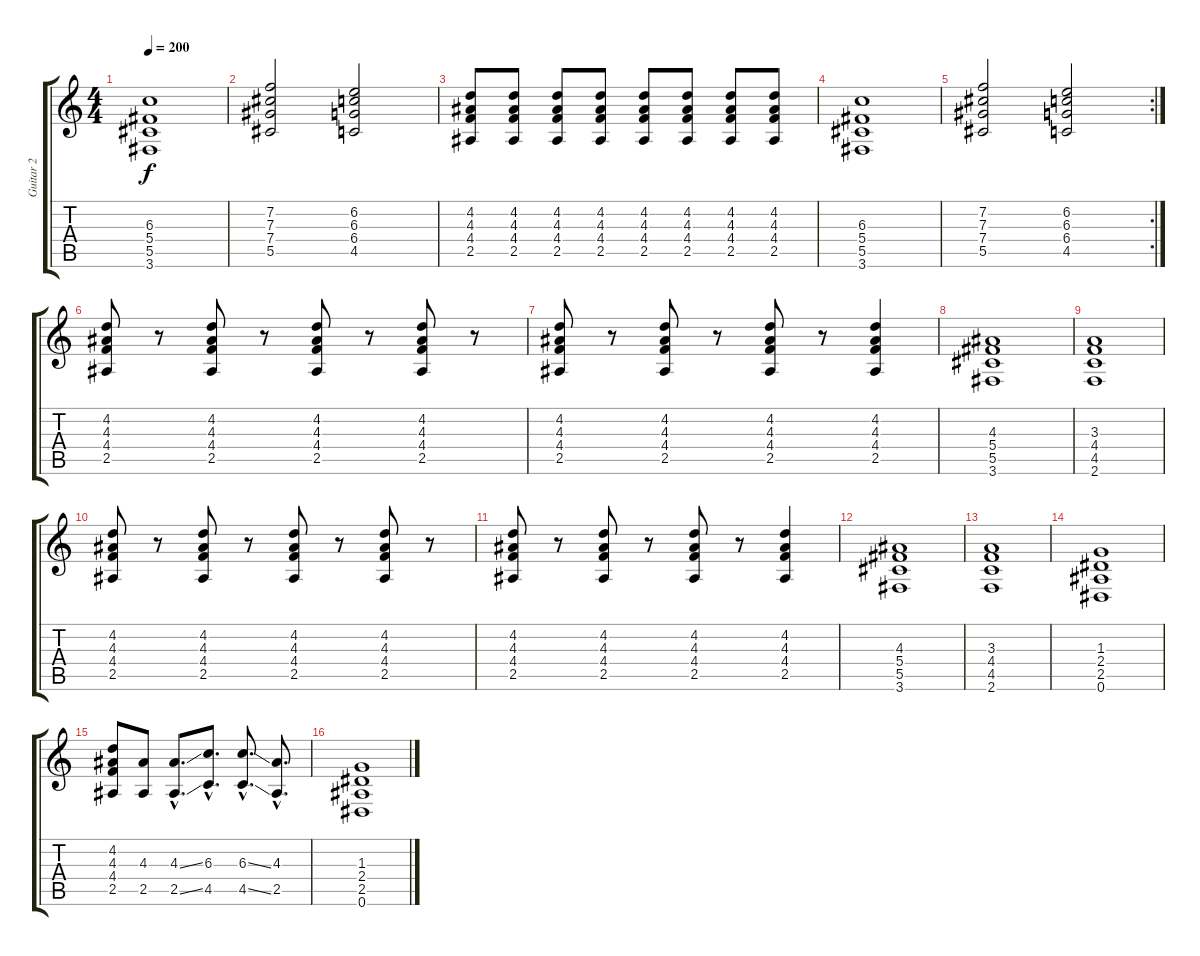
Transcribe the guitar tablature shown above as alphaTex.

\track ("Guitar 2" "Guitar 2") {instrument overdrivenguitar}
\staff {score tabs}
\tuning (Eb4 Bb3 Gb3 Db3 Ab2 Eb2) {hide}
\ts (4 4)
\tempo 200
\clef g2
\ks c
(6.3 5.4 5.5 3.6).1{dy f} |
(7.2 7.3 7.4 5.5).2 (6.2 6.3 6.4 4.5).2 |
(4.2 4.3 4.4 2.5).8 (4.2 4.3 4.4 2.5).8 (4.2 4.3 4.4 2.5).8 (4.2 4.3 4.4 2.5).8 (4.2 4.3 4.4 2.5).8 (4.2 4.3 4.4 2.5).8 (4.2 4.3 4.4 2.5).8 (4.2 4.3 4.4 2.5).8 |
(6.3 5.4 5.5 3.6).1 |
\rc 2
(7.2 7.3 7.4 5.5).2 (6.2 6.3 6.4 4.5).2 |
(4.2 4.3 4.4 2.5).8 r.8 (4.2 4.3 4.4 2.5).8 r.8 (4.2 4.3 4.4 2.5).8 r.8 (4.2 4.3 4.4 2.5).8 r.8 |
(4.2 4.3 4.4 2.5).8 r.8 (4.2 4.3 4.4 2.5).8 r.8 (4.2 4.3 4.4 2.5).8 r.8 (4.2 4.3 4.4 2.5).4 |
(4.3 5.4 5.5 3.6).1 |
(3.3 4.4 4.5 2.6).1 |
(4.2 4.3 4.4 2.5).8 r.8 (4.2 4.3 4.4 2.5).8 r.8 (4.2 4.3 4.4 2.5).8 r.8 (4.2 4.3 4.4 2.5).8 r.8 |
(4.2 4.3 4.4 2.5).8 r.8 (4.2 4.3 4.4 2.5).8 r.8 (4.2 4.3 4.4 2.5).8 r.8 (4.2 4.3 4.4 2.5).4 |
(4.3 5.4 5.5 3.6).1 |
(3.3 4.4 4.5 2.6).1 |
(1.3 2.4 2.5 0.6).1 |
(4.2 4.3 4.4 2.5).8 (4.3 2.5).8 (4.3{ss hac} 2.5{ss hac}).8{d} (6.3{hac} 4.5{hac}).8{d} (6.3{ss hac} 4.5{ss hac}).8{d} (4.3{hac} 2.5{hac}).8{d} |
(1.3 2.4 2.5 0.6).1
